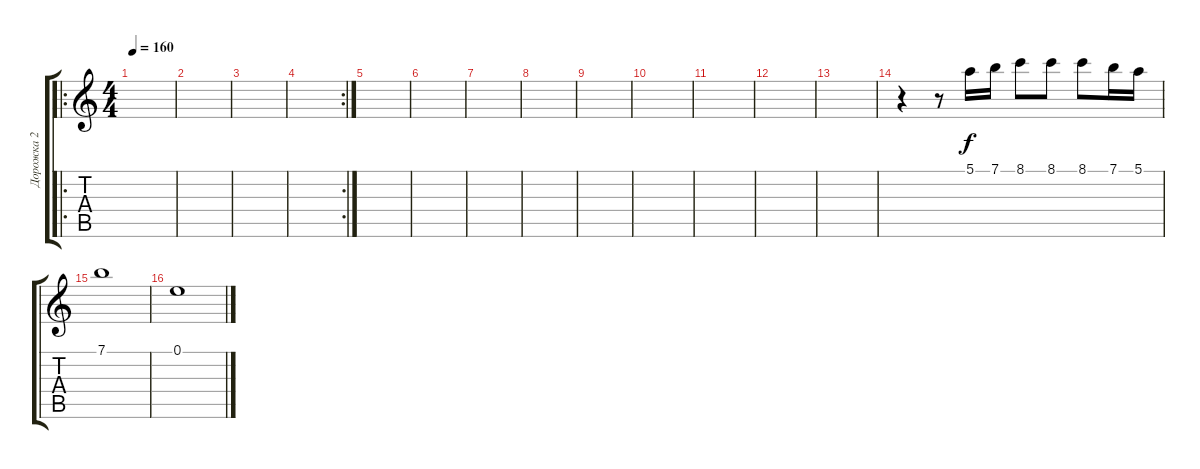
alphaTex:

\track ("Дорожка 2" "Дорожка 2") {instrument overdrivenguitar}
\staff {score tabs}
\tuning (E4 B3 G3 D3 A2 E2) {hide}
\ro
\ts (4 4)
\tempo 160
\clef g2
\ks c
|
|
|
\rc 2
|
|
|
|
|
|
|
|
|
|
r.4 r.8 5.1.16 7.1.16 8.1.8 8.1.8 8.1.8 7.1.16 5.1.16 |
7.1.1 |
0.1.1
